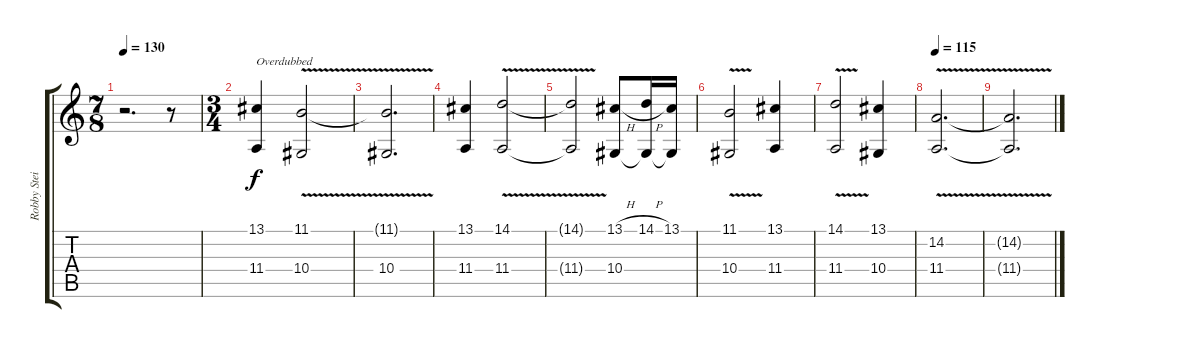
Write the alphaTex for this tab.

\track ("Robby Steinhardt (Violin)" "Robby Stei") {instrument violin}
\staff {score tabs}
\tuning (C4 G3 Eb3 Bb2 F2 C2) {hide}
\ts (7 8)
\tempo 130
\clef g2
\ks c
r.2{d dy f} r.8 |
\ts (3 4)
(13.1 11.4).4{txt "Overdubbed"} (11.1{v} 10.4{v}).2 |
(11.1{v t} 10.4{v}).2{d} |
(13.1 11.4).4 (14.1{v} 11.4{v}).2 |
(14.1{v t} 11.4{v t}).2 (13.1{h} 10.4).8 (14.1{h} 10.4{t}).16 (13.1 10.4{t}).16 |
(11.1{v} 10.4).2 (13.1 11.4).4 |
(14.1{v} 11.4{v}).2 (13.1 10.4).4 |
\tempo 115
(14.2{v} 11.4{v}).2{d} |
(14.2{v t} 11.4{v t}).2{d}
